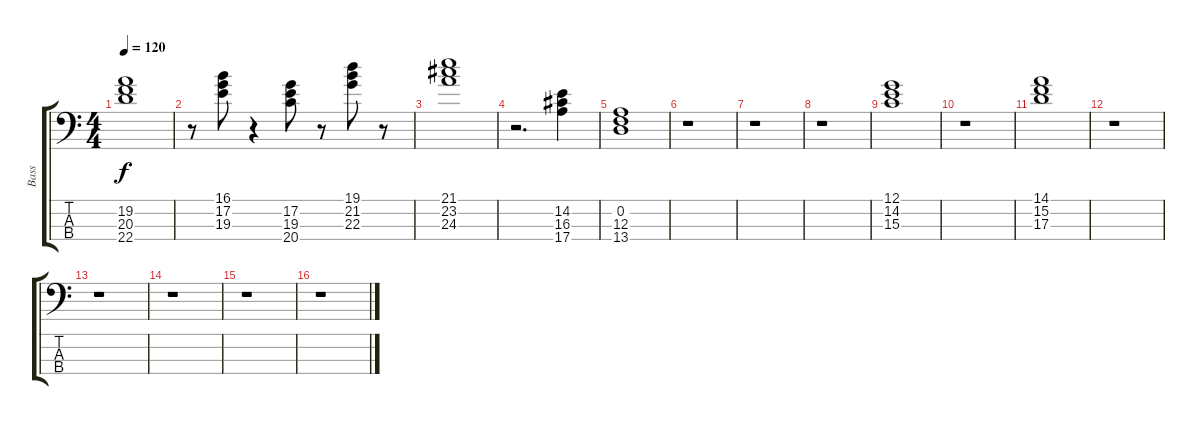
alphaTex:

\track ("Bass" "Bass") {instrument synthbass2}
\staff {score tabs}
\tuning (G2 D2 A1 E1) {hide}
\ts (4 4)
\tempo 120
\clef f4
\ks c
(19.2 20.3 22.4).1{dy f} |
r.8 (16.1 17.2 19.3).8 r.4 (17.2 19.3 20.4).8 r.8 (19.1 21.2 22.3).8 r.8 |
(21.1 23.2 24.3).1 |
r.2{d} (14.2 16.3 17.4).4 |
(0.2 12.3 13.4).1 |
r.1 |
r.1 |
r.1 |
(12.1 14.2 15.3).1 |
r.1 |
(14.1 15.2 17.3).1 |
r.1 |
r.1 |
r.1 |
r.1 |
r.1
